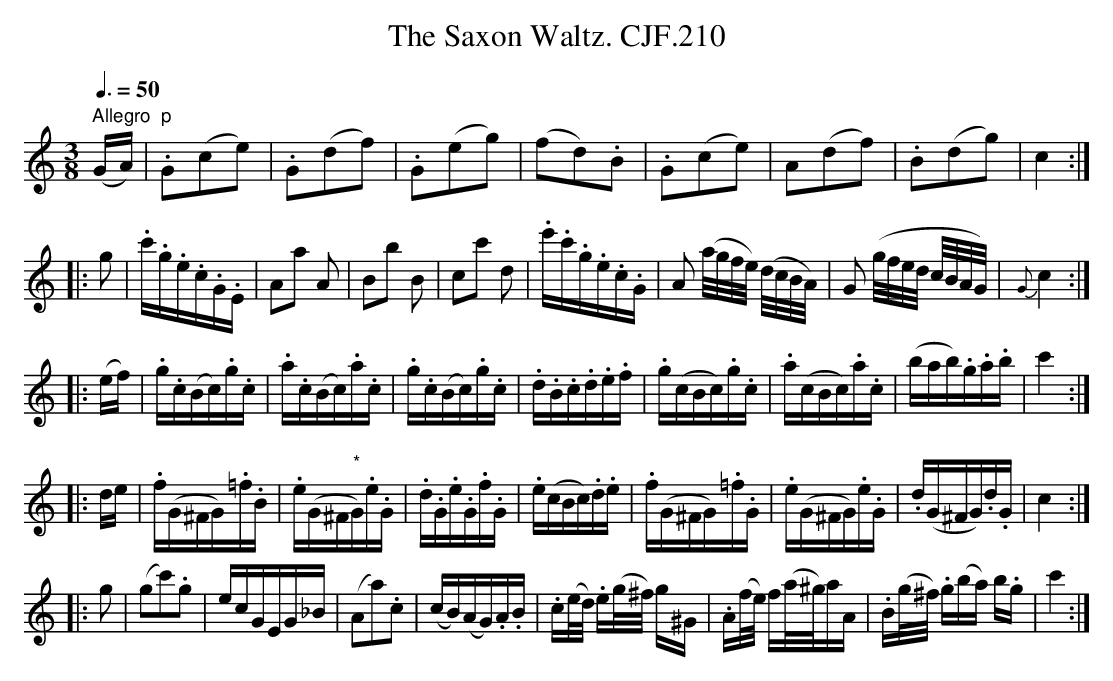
X:1
T:Saxon Waltz. CJF.210, The
M:3/8
L:1/16
Q:3/8=50
K:C
" Allegro  p"(GA)|.G2(c2e2)|.G2(d2f2)|.G2(e2g2)|(f2d2).B2|\
.G2(c2e2)|A2(d2f2)|.B2(d2g2)|c4:|
|:g2|.c'.g.e.c.G.E|A2a2 A2|B2b2 B2|c2c'2 d2|\
.e'.c'.g.e.c.G|A2 (a/g/f/e/) (d/c/B/A/)|\
G2 (g/f/e/d/ c/B/A/G/)|{G}c4:|
|:(ef)|.g.c(Bc).g.c|.a.c(Bc).a.c|.g.c(Bc).g.c|.d.B.c.d.e.f|\
.g(cBc).g.c|.a(cBc).a.c|(bab).g.a.b|c'4:|
|:de|.f(G^FG).=f.B|.e(G^F"*"G).e.G|\
.d.G.e.G.f.G|.e(cBc).d.e|\
.f(G^FG).=f.G|.e(G^FG).e.G|.d(G^FG).d.G|c4:|
|:g2|(g2c'2).g2|ecGEG_B|(A2a2).c2|(cB)(AG).A.B|\
.c(e/d/) .e(g/^f/) g^G|.A(f/e/) f(a/^g/)aA|.B(g/^f/) .g(ba) b.g|c'4:|
